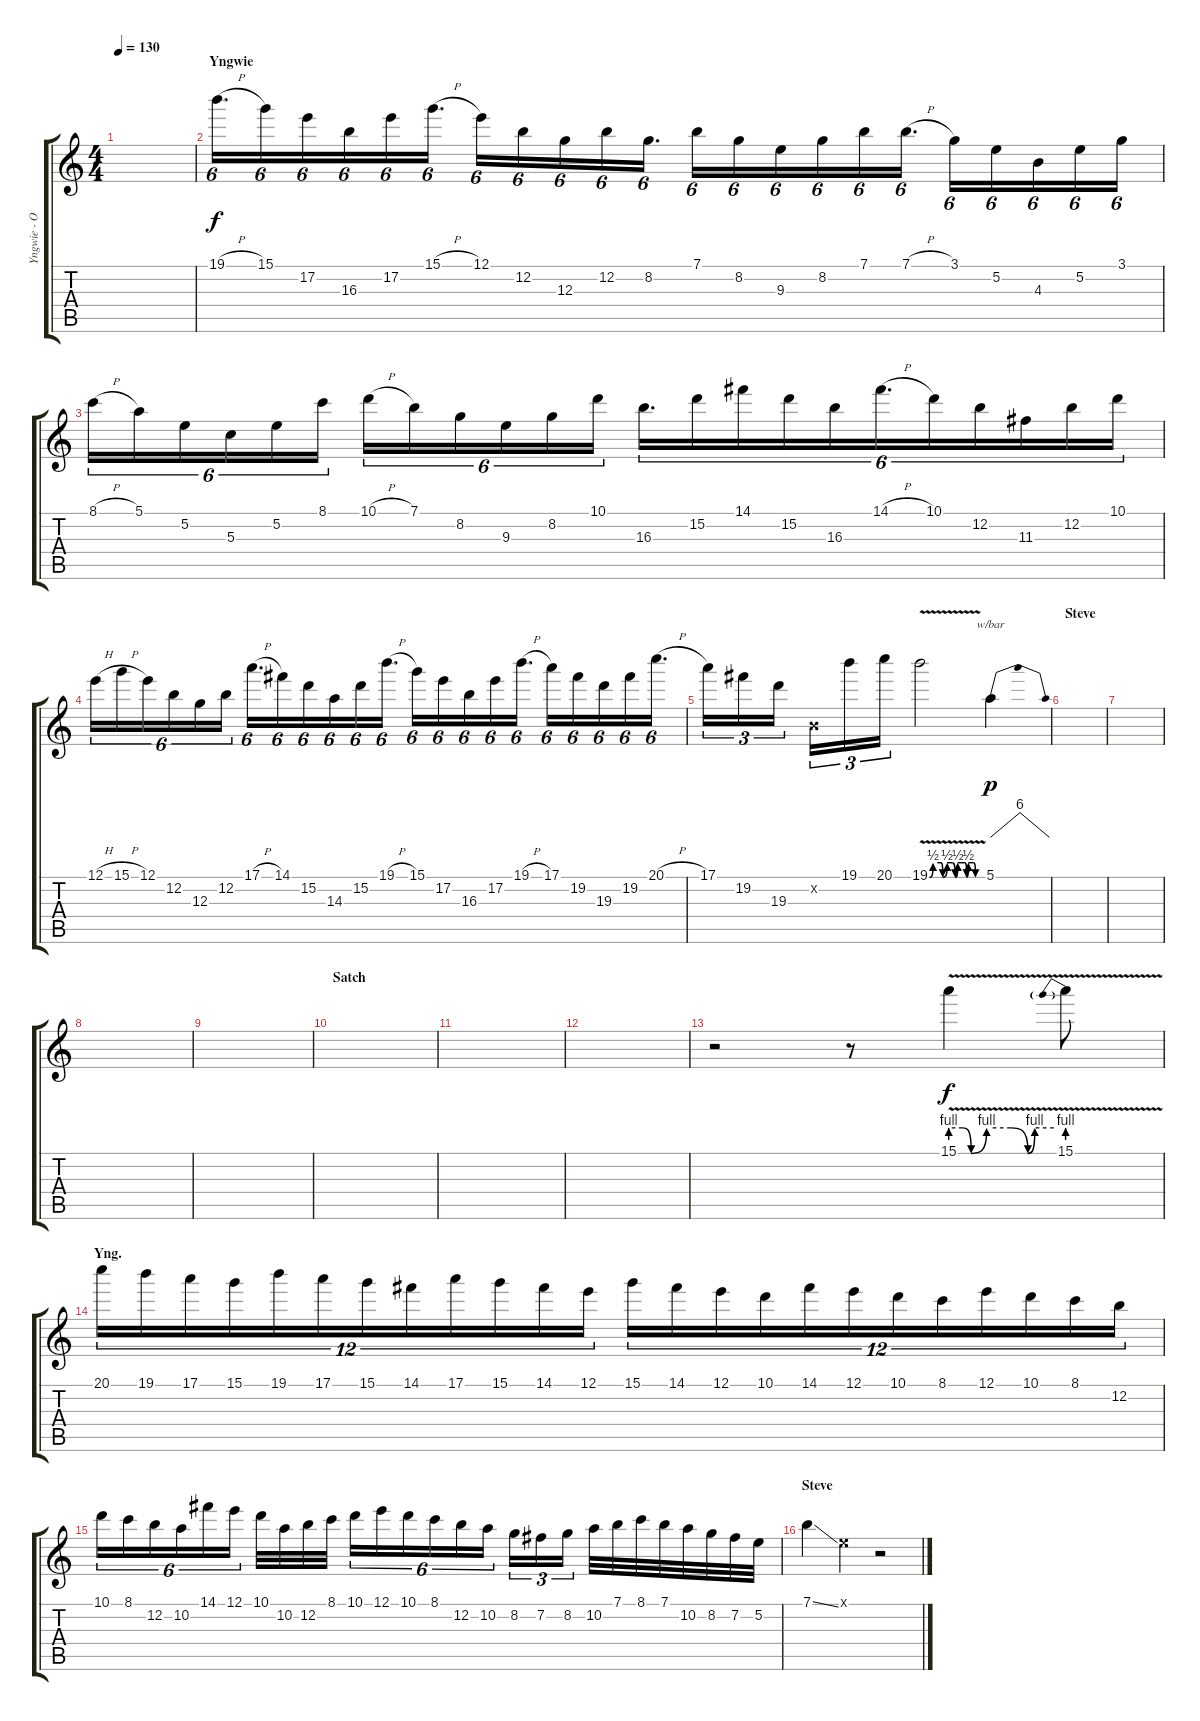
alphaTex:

\track ("Yngwie - Overdub" "Yngwie - O") {instrument distortionguitar}
\staff {score tabs}
\tuning (E4 B3 G3 D3 A2 E2) {hide}
\ts (4 4)
\tempo 130
\clef g2
\ks c
|
\section ("" "Yngwie")
19.1{h}.16{d tu (6 4)} 15.1.16{tu (6 4)} 17.2.16{tu (6 4)} 16.3.16{tu (6 4)} 17.2.16{tu (6 4)} 15.1{h}.16{d tu (6 4)} 12.1.16{tu (6 4)} 12.2.16{tu (6 4)} 12.3.16{tu (6 4)} 12.2.16{tu (6 4)} 8.2.16{d tu (6 4)} 7.1.16{tu (6 4)} 8.2.16{tu (6 4)} 9.3.16{tu (6 4)} 8.2.16{tu (6 4)} 7.1.16{tu (6 4)} 7.1{h}.16{d tu (6 4)} 3.1.16{tu (6 4)} 5.2.16{tu (6 4)} 4.3.16{tu (6 4)} 5.2.16{tu (6 4)} 3.1.16{tu (6 4)} |
8.1{h}.16{tu (6 4)} 5.1.16{tu (6 4)} 5.2.16{tu (6 4)} 5.3.16{tu (6 4)} 5.2.16{tu (6 4)} 8.1.16{tu (6 4)} 10.1{h}.16{tu (6 4)} 7.1.16{tu (6 4)} 8.2.16{tu (6 4)} 9.3.16{tu (6 4)} 8.2.16{tu (6 4)} 10.1.16{tu (6 4)} 16.3.16{d tu (6 4)} 15.2.16{tu (6 4)} 14.1.16{tu (6 4)} 15.2.16{tu (6 4)} 16.3.16{tu (6 4)} 14.1{h}.16{d tu (6 4)} 10.1.16{tu (6 4)} 12.2.16{tu (6 4)} 11.3.16{tu (6 4)} 12.2.16{tu (6 4)} 10.1.16{tu (6 4)} |
12.1{h}.16{tu (6 4)} 15.1{h}.16{tu (6 4)} 12.1.16{tu (6 4)} 12.2.16{tu (6 4)} 12.3.16{tu (6 4)} 12.2.16{tu (6 4)} 17.1{h}.16{d tu (6 4)} 14.1.16{tu (6 4)} 15.2.16{tu (6 4)} 14.3.16{tu (6 4)} 15.2.16{tu (6 4)} 19.1{h}.16{d tu (6 4)} 15.1.16{tu (6 4)} 17.2.16{tu (6 4)} 16.3.16{tu (6 4)} 17.2.16{tu (6 4)} 19.1{h}.16{d tu (6 4)} 17.1.16{tu (6 4)} 19.2.16{tu (6 4)} 19.3.16{tu (6 4)} 19.2.16{tu (6 4)} 20.1{h}.16{d tu (6 4)} |
17.1.16{tu (3 2)} 19.2.16{tu (3 2)} 19.3.16{tu (3 2)} 0.2{x}.16{tu (3 2)} 19.1.16{tu (3 2)} 20.1.16{tu (3 2)} 19.1{be (custom 0 0 4 2 13 2 15 0 20 2 26 2 29 0 32 2 40 2 42 0 44 2 50 2 52 0 60 0) v}.2 5.1.4{tbe (dip default 0 0 9 24 44 24 60 0) dy p} |
\section ("" "Steve")
|
|
|
|
\section ("" "Satch")
|
|
|
r.2 r.8 15.1{be (custom 0 4 7 4 12 0 21 4 35 4 45 0 49 4 60 4) v}.4{dy f} 15.1{be (prebend 0 4 60 4) v}.8 |
\section ("" "Yng.")
20.1.16{tu (12 8)} 19.1.16{tu (12 8)} 17.1.16{tu (12 8)} 15.1.16{tu (12 8)} 19.1.16{tu (12 8)} 17.1.16{tu (12 8)} 15.1.16{tu (12 8)} 14.1.16{tu (12 8)} 17.1.16{tu (12 8)} 15.1.16{tu (12 8)} 14.1.16{tu (12 8)} 12.1.16{tu (12 8)} 15.1.16{tu (12 8)} 14.1.16{tu (12 8)} 12.1.16{tu (12 8)} 10.1.16{tu (12 8)} 14.1.16{tu (12 8)} 12.1.16{tu (12 8)} 10.1.16{tu (12 8)} 8.1.16{tu (12 8)} 12.1.16{tu (12 8)} 10.1.16{tu (12 8)} 8.1.16{tu (12 8)} 12.2.16{tu (12 8)} |
10.1.16{tu (6 4)} 8.1.16{tu (6 4)} 12.2.16{tu (6 4)} 10.2.16{tu (6 4)} 14.1.16{tu (6 4)} 12.1.16{tu (6 4)} 10.1.32 10.2.32 12.2.32 8.1.32 10.1.16{tu (6 4)} 12.1.16{tu (6 4)} 10.1.16{tu (6 4)} 8.1.16{tu (6 4)} 12.2.16{tu (6 4)} 10.2.16{tu (6 4)} 8.2.16{tu (3 2)} 7.2.16{tu (3 2)} 8.2.16{tu (3 2)} 10.2.32 7.1.32 8.1.32 7.1.32 10.2.32 8.2.32 7.2.32 5.2.32 |
\section ("" "Steve")
7.1{ss}.4 0.1{x}.4 r.2
